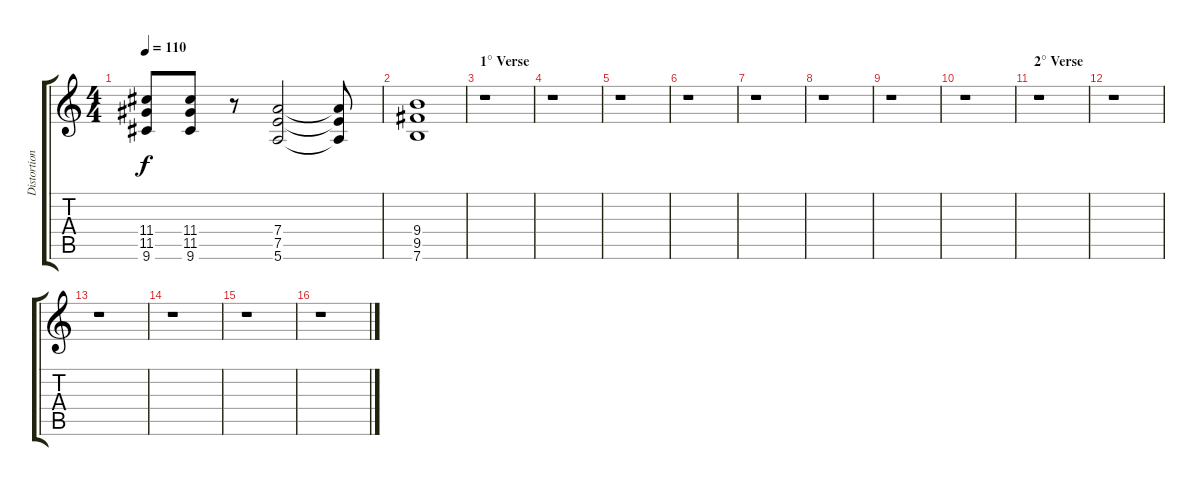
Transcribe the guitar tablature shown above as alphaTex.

\track ("Distortion Guitar" "Distortion") {instrument distortionguitar}
\staff {score tabs}
\tuning (E4 B3 G3 D3 A2 E2) {hide}
\ts (4 4)
\tempo 110
\clef g2
\ks c
(11.4 11.5 9.6).8{dy f} (11.4 11.5 9.6).8 r.8 (7.4 7.5 5.6).2 (7.4{t} 7.5{t} 5.6{t}).8 |
(9.4 9.5 7.6).1 |
\section ("" "1° Verse")
r.1 |
r.1 |
r.1 |
r.1 |
r.1 |
r.1 |
r.1 |
r.1 |
\section ("" "2° Verse")
r.1 |
r.1 |
r.1 |
r.1 |
r.1 |
r.1
